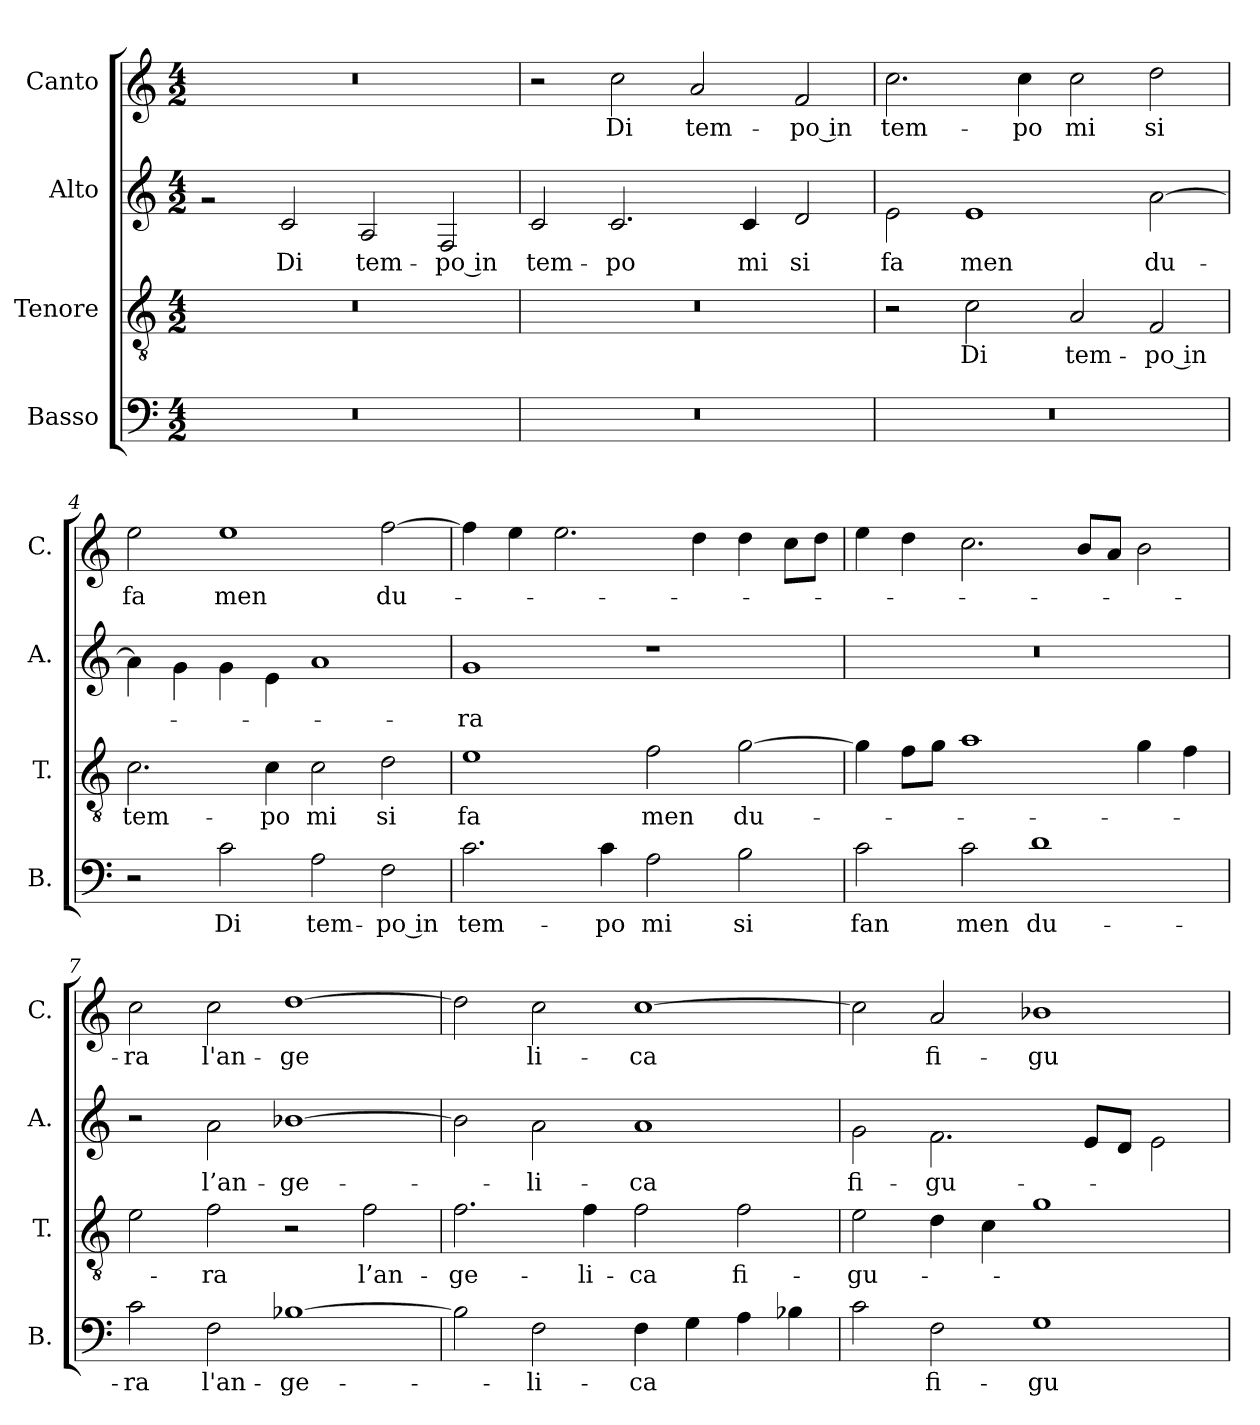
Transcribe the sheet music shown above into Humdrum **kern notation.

**kern	**text	**kern	**text	**kern	**text	**kern	**text
*part4	*part4	*part3	*part3	*part2	*part2	*part1	*part1
*staff4	*staff4	*staff3	*staff3	*staff2	*staff2	*staff1	*staff1
*I"Basso	*	*I"Tenore	*	*I"Alto	*	*I"Canto	*
*I'B.	*	*I'T.	*	*I'A.	*	*I'C.	*
*clefF4	*	*clefGv2	*	*clefG2	*	*clefG2	*
*k[]	*	*k[]	*	*k[]	*	*k[]	*
*M4/2	*	*M4/2	*	*M4/2	*	*M4/2	*
=1	=1	=1	=1	=1	=1	=1	=1
0r	.	0r	.	2rg	.	0r	.
.	.	.	.	2c/	Di	.	.
.	.	.	.	2A/	tem-	.	.
.	.	.	.	2F/	-po in	.	.
=2	=2	=2	=2	=2	=2	=2	=2
0r	.	0r	.	2c/	tem-	2r	.
.	.	.	.	2.c/	-po	2cc\	Di
.	.	.	.	.	.	2a/	tem-
.	.	.	.	4c/	mi	.	.
.	.	.	.	2d/	si	2f/	-po in
=3	=3	=3	=3	=3	=3	=3	=3
0r	.	2r	.	2e\	fa	2.cc\	tem-
.	.	2c\	Di	1e	men	.	.
.	.	.	.	.	.	4cc\	-po
.	.	2A/	tem-	.	.	2cc\	mi
.	.	2F/	-po in	[2a\	du-	2dd\	si
=4	=4	=4	=4	=4	=4	=4	=4
2r	.	2.c\	tem-	4a\]	.	2ee\	fa
.	.	.	.	4g\	.	.	.
2c\	Di	.	.	4g\	.	1ee	men
.	.	4c\	-po	4e\	.	.	.
2A\	tem-	2c\	mi	1a	.	.	.
2F\	-po in	2d\	si	.	.	[2ff\	du-
!!LO:LB:g=z
=5	=5	=5	=5	=5	=5	=5	=5
2.c\	tem-	1e	fa	1g	-ra	4ff\]	.
.	.	.	.	.	.	4ee\	.
.	.	.	.	.	.	2.ee\	.
4c\	-po	.	.	.	.	.	.
2A\	mi	2f\	men	1r	.	.	.
.	.	.	.	.	.	4dd\	.
2B\	si	[2g\	du-	.	.	4dd\	.
.	.	.	.	.	.	8cc\L	.
.	.	.	.	.	.	8dd\J	.
=6	=6	=6	=6	=6	=6	=6	=6
2c\	fan	4g\]	.	0r	.	4ee\	.
.	.	8f\L	.	.	.	4dd\	.
.	.	8g\J	.	.	.	.	.
2c\	men	1a	.	.	.	2.cc\	.
1d	du-	.	.	.	.	.	.
.	.	.	.	.	.	8b/L	.
.	.	.	.	.	.	8a/J	.
.	.	4g\	.	.	.	2b\	.
.	.	4f\	.	.	.	.	.
=7	=7	=7	=7	=7	=7	=7	=7
2c\	-ra	2e\	.	2r	.	2cc\	-ra
2F\	l'an-	2f\	-ra	2a\	l’an-	2cc\	l'an-
[1B-X	-ge-	2r	.	[1b-X	-ge-	[1dd	-ge
.	.	2f\	l’an-	.	.	.	.
=8	=8	=8	=8	=8	=8	=8	=8
2B-\]	.	2.f\	-ge-	2b-\]	.	2dd\]	.
2F\	-li-	.	.	2a\	-li-	2cc\	-li-
.	.	4f\	-li-	.	.	.	.
4F\	-ca	2f\	-ca	1a	-ca	[1cc	-ca
4G\	.	.	.	.	.	.	.
4A\	.	2f\	fi-	.	.	.	.
4B-X\	.	.	.	.	.	.	.
!!LO:LB:g=z
=9	=9	=9	=9	=9	=9	=9	=9
2c\	.	2e\	-gu-	2g\	fi-	2cc\]	.
2F\	fi-	4d\	.	2.f\	-gu-	2a/	fi-
.	.	4c\	.	.	.	.	.
1G	-gu-	1g	.	.	.	1b-X	-gu-
.	.	.	.	8e/L	.	.	.
.	.	.	.	8d/J	.	.	.
.	.	.	.	2e\	.	.	.
=	=	=	=	=	=	=	=
*-	*-	*-	*-	*-	*-	*-	*-
